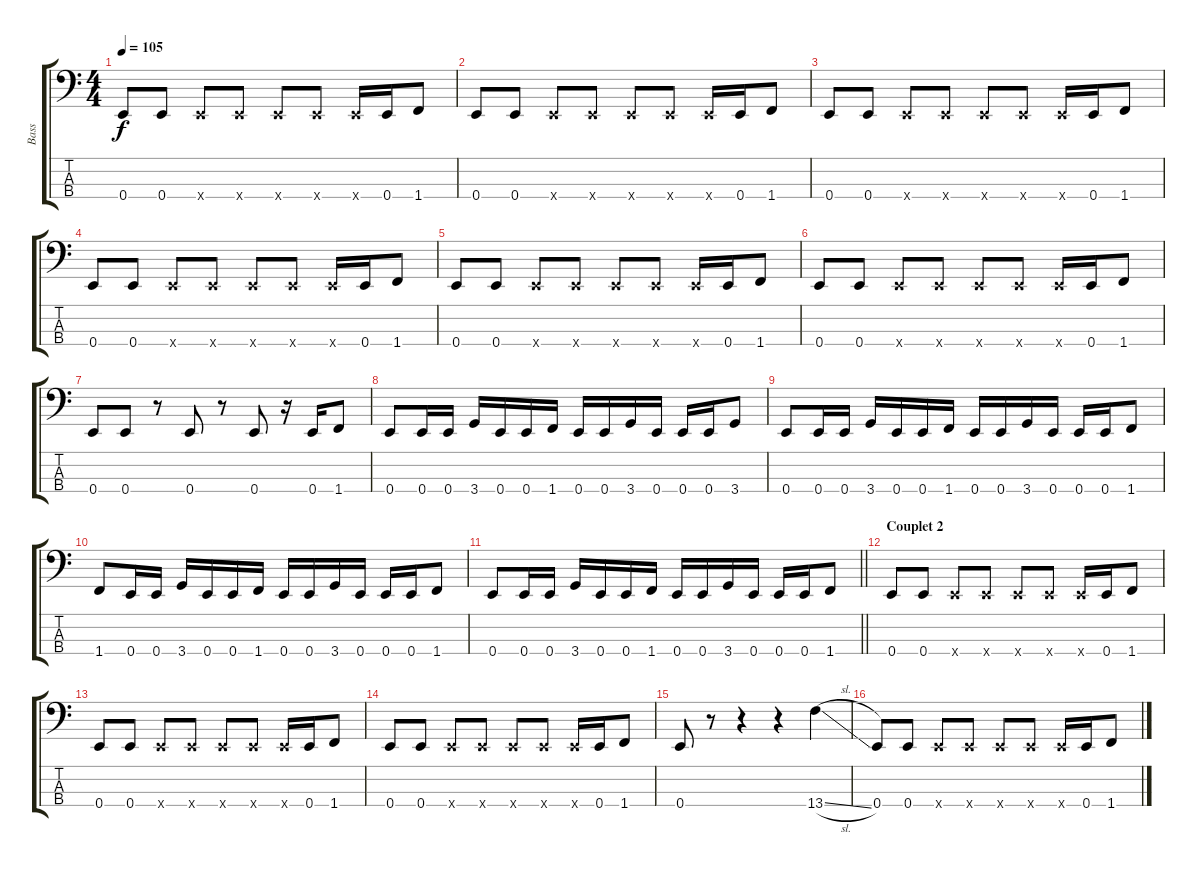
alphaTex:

\track ("Bass" "Bass") {instrument electricbassfinger}
\staff {score tabs}
\tuning (G2 D2 A1 E1) {hide}
\ts (4 4)
\tempo 105
\clef f4
\ks c
0.4.8{dy f} 0.4.8 0.4{x}.8 0.4{x}.8 0.4{x}.8 0.4{x}.8 0.4{x}.16 0.4.16 1.4.8 |
0.4.8 0.4.8 0.4{x}.8 0.4{x}.8 0.4{x}.8 0.4{x}.8 0.4{x}.16 0.4.16 1.4.8 |
0.4.8 0.4.8 0.4{x}.8 0.4{x}.8 0.4{x}.8 0.4{x}.8 0.4{x}.16 0.4.16 1.4.8 |
0.4.8 0.4.8 0.4{x}.8 0.4{x}.8 0.4{x}.8 0.4{x}.8 0.4{x}.16 0.4.16 1.4.8 |
0.4.8 0.4.8 0.4{x}.8 0.4{x}.8 0.4{x}.8 0.4{x}.8 0.4{x}.16 0.4.16 1.4.8 |
0.4.8 0.4.8 0.4{x}.8 0.4{x}.8 0.4{x}.8 0.4{x}.8 0.4{x}.16 0.4.16 1.4.8 |
0.4.8 0.4.8 r.8 0.4.8 r.8 0.4.8 r.16 0.4.16 1.4.8 |
0.4.8 0.4.16 0.4.16 3.4.16 0.4.16 0.4.16 1.4.16 0.4.16 0.4.16 3.4.16 0.4.16 0.4.16 0.4.16 3.4.8 |
0.4.8 0.4.16 0.4.16 3.4.16 0.4.16 0.4.16 1.4.16 0.4.16 0.4.16 3.4.16 0.4.16 0.4.16 0.4.16 1.4.8 |
1.4.8 0.4.16 0.4.16 3.4.16 0.4.16 0.4.16 1.4.16 0.4.16 0.4.16 3.4.16 0.4.16 0.4.16 0.4.16 1.4.8 |
\barLineRight lightlight
0.4.8 0.4.16 0.4.16 3.4.16 0.4.16 0.4.16 1.4.16 0.4.16 0.4.16 3.4.16 0.4.16 0.4.16 0.4.16 1.4.8 |
\section ("" "Couplet 2")
0.4.8 0.4.8 0.4{x}.8 0.4{x}.8 0.4{x}.8 0.4{x}.8 0.4{x}.16 0.4.16 1.4.8 |
0.4.8 0.4.8 0.4{x}.8 0.4{x}.8 0.4{x}.8 0.4{x}.8 0.4{x}.16 0.4.16 1.4.8 |
0.4.8 0.4.8 0.4{x}.8 0.4{x}.8 0.4{x}.8 0.4{x}.8 0.4{x}.16 0.4.16 1.4.8 |
0.4.8 r.8 r.4 r.4 13.4{sl}.4 |
0.4.8 0.4.8 0.4{x}.8 0.4{x}.8 0.4{x}.8 0.4{x}.8 0.4{x}.16 0.4.16 1.4.8
